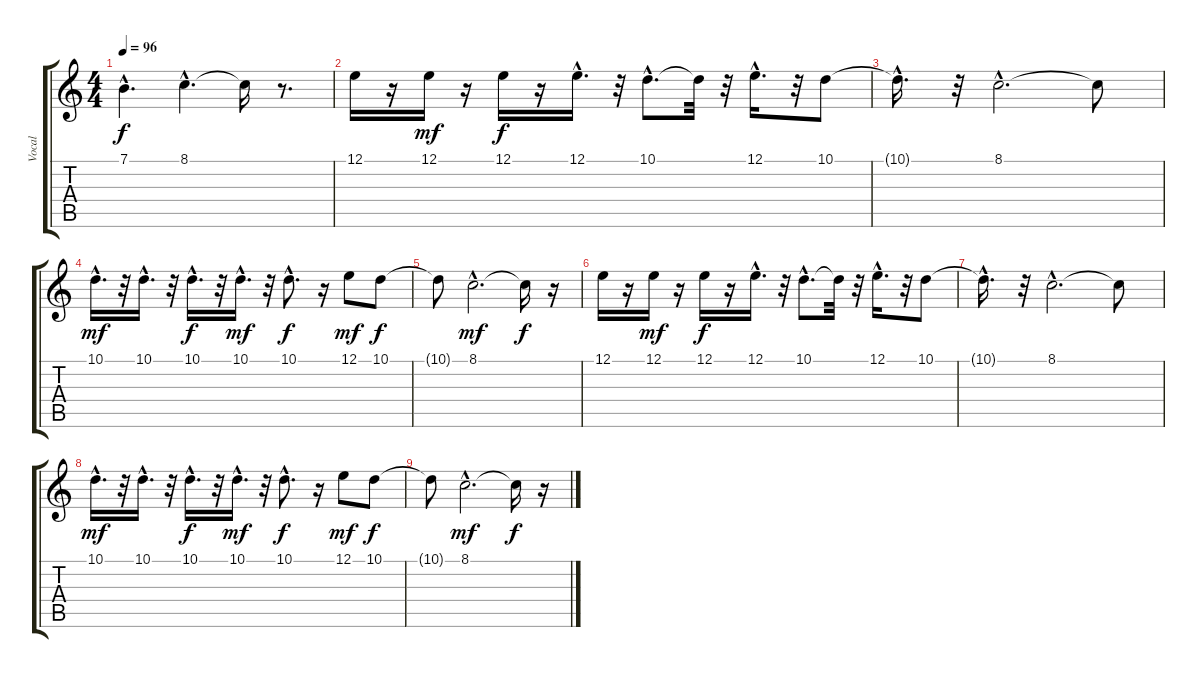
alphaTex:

\track ("Vocal" "Vocal") {instrument lead2sawtooth}
\staff {score tabs}
\tuning (E4 B3 G3 D3 A2 E2) {hide}
\ts (4 4)
\tempo 96
\clef g2
\ks c
7.1{hac}.4{d dy f} 8.1{hac}.4{d} 8.1{t}.16 r.8{d} |
12.1.16 r.16 12.1.16{dy mf} r.16 12.1.16{dy f} r.16 12.1{hac}.16{d} r.32 10.1{hac}.8{d} 10.1{t}.32 r.32 12.1{hac}.16{d} r.32 10.1.8 |
10.1{hac t}.16{d} r.32 8.1{hac}.2{d} 8.1{t}.8 |
10.1{hac}.16{d dy mf} r.32 10.1{hac}.16{d} r.32 10.1{hac}.16{d dy f} r.32 10.1{hac}.16{d dy mf} r.32 10.1{hac}.8{d dy f} r.16 12.1.8{dy mf} 10.1.8{dy f} |
10.1{t}.8 8.1{hac}.2{d dy mf} 8.1{t}.16{dy f} r.16 |
12.1.16 r.16 12.1.16{dy mf} r.16 12.1.16{dy f} r.16 12.1{hac}.16{d} r.32 10.1{hac}.8{d} 10.1{t}.32 r.32 12.1{hac}.16{d} r.32 10.1.8 |
10.1{hac t}.16{d} r.32 8.1{hac}.2{d} 8.1{t}.8 |
10.1{hac}.16{d dy mf} r.32 10.1{hac}.16{d} r.32 10.1{hac}.16{d dy f} r.32 10.1{hac}.16{d dy mf} r.32 10.1{hac}.8{d dy f} r.16 12.1.8{dy mf} 10.1.8{dy f} |
10.1{t}.8 8.1{hac}.2{d dy mf} 8.1{t}.16{dy f} r.16
